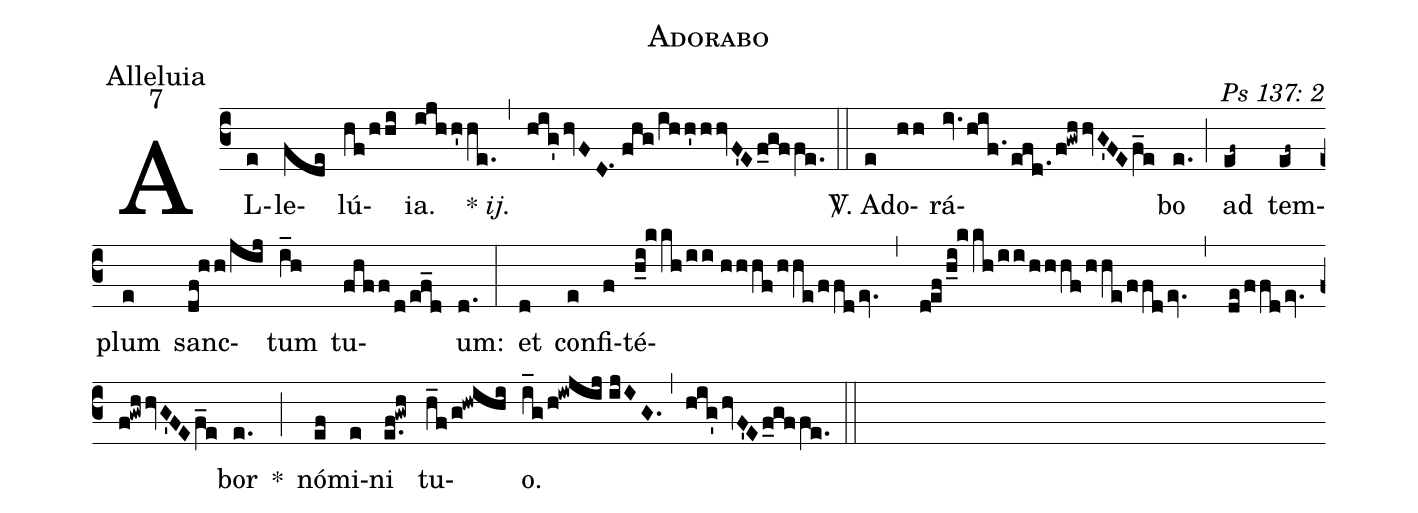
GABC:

name: Adorabo;
office-part: Alleluia;
mode: 7;
commentary: Ps 137: 2;
%%
(c3) AL(e)le(fde)lú(hf/hhi)ia.(ijhh'he.) {*}~<i>ij.</i>(,) (hig'hvFD.1//fhg/ihh'hhvF'Ef_gffe.) (::)
<sp>V/</sp>. Ad(e)o(hh)rá(iv.hif.1/efd.1/f!gwhhvG'FEf_e)bo(e.) (;) ad(ef~) tem(ef~)plum(e) sanc(df!hh/jij)tum(i_h) tu(fhff/d/ef_d)um:(d.) (:)
et(d) con(e)fi(f)té(h_i!kkh/ii//hhhf/hhe/ffdev.//,//d!ef/h_i!kkh/ii/hhhf/hhe/ffdev.//,//de/ffdev.f!gwhhvG'FEf_e)bor(e.) *(;) nó(ef)mi(e)ni(e.f!gwh) tu(h_f/g!hwihi)o.(i_g/h!iwjij//ijIG.) (,) (hig'hvF'Ef_gffe.) (::)
